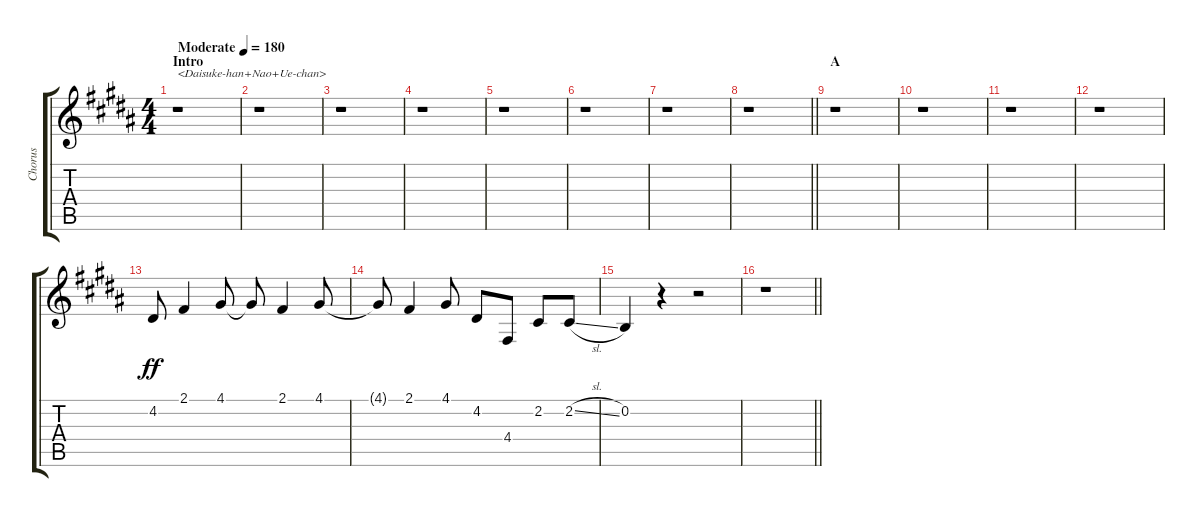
\track ("Chorus" "Chorus") {instrument voiceoohs}
\staff {score tabs}
\tuning (E4 B3 G3 D3 A2 E2) {hide}
\ts (4 4)
\section ("" "Intro")
\tempo (180 "Moderate")
\clef g2
\ks b
r.1{txt "<Daisuke-han+Nao+Ue-chan>" dy ff instrument voiceoohs} |
r.1 |
r.1 |
r.1 |
r.1 |
r.1 |
r.1 |
\barLineRight lightlight
r.1 |
\section ("" "A")
r.1 |
r.1 |
r.1 |
r.1 |
4.2.8 2.1.4 4.1.8 4.1{t}.8 2.1.4 4.1.8 |
4.1{t}.8 2.1.4 4.1.8 4.2.8 4.4.8 2.2.8 2.2{sl}.8 |
0.2.4 r.4 r.2 |
\barLineRight lightlight
r.1
